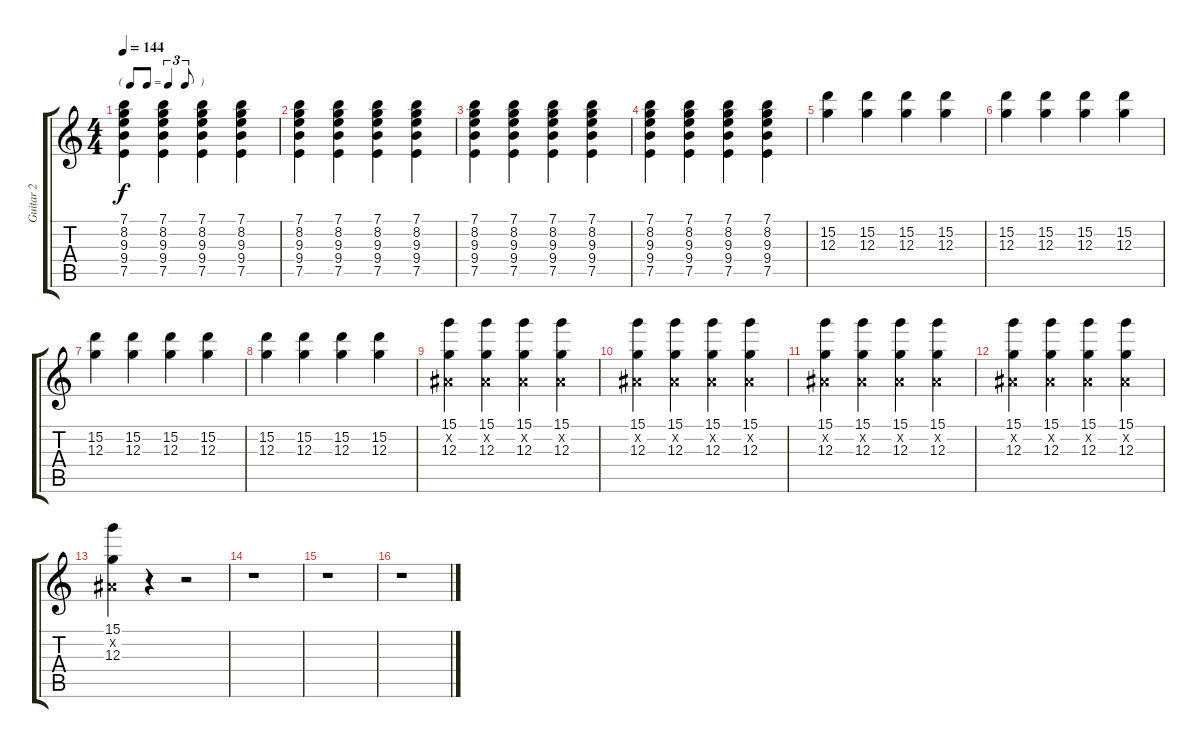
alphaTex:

\track ("Guitar 2" "Guitar 2") {instrument distortionguitar}
\staff {score tabs}
\tuning (E4 B3 G3 D3 A2 E2) {hide}
\ts (4 4)
\tf triplet8th
\tempo 144
\clef g2
\ks c
(7.1 8.2 9.3 9.4 7.5).4{dy f instrument distortionguitar} (7.1 8.2 9.3 9.4 7.5).4 (7.1 8.2 9.3 9.4 7.5).4 (7.1 8.2 9.3 9.4 7.5).4 |
(7.1 8.2 9.3 9.4 7.5).4 (7.1 8.2 9.3 9.4 7.5).4 (7.1 8.2 9.3 9.4 7.5).4 (7.1 8.2 9.3 9.4 7.5).4 |
(7.1 8.2 9.3 9.4 7.5).4 (7.1 8.2 9.3 9.4 7.5).4 (7.1 8.2 9.3 9.4 7.5).4 (7.1 8.2 9.3 9.4 7.5).4 |
(7.1 8.2 9.3 9.4 7.5).4 (7.1 8.2 9.3 9.4 7.5).4 (7.1 8.2 9.3 9.4 7.5).4 (7.1 8.2 9.3 9.4 7.5).4 |
(15.2 12.3).4 (15.2 12.3).4 (15.2 12.3).4 (15.2 12.3).4 |
(15.2 12.3).4 (15.2 12.3).4 (15.2 12.3).4 (15.2 12.3).4 |
(15.2 12.3).4 (15.2 12.3).4 (15.2 12.3).4 (15.2 12.3).4 |
(15.2 12.3).4 (15.2 12.3).4 (15.2 12.3).4 (15.2 12.3).4 |
(15.1 -1.2{x} 12.3).4{volume 10} (15.1 -1.2{x} 12.3).4 (15.1 -1.2{x} 12.3).4 (15.1 -1.2{x} 12.3).4 |
(15.1 -1.2{x} 12.3).4 (15.1 -1.2{x} 12.3).4 (15.1 -1.2{x} 12.3).4 (15.1 -1.2{x} 12.3).4 |
(15.1 -1.2{x} 12.3).4 (15.1 -1.2{x} 12.3).4 (15.1 -1.2{x} 12.3).4 (15.1 -1.2{x} 12.3).4 |
(15.1 -1.2{x} 12.3).4 (15.1 -1.2{x} 12.3).4 (15.1 -1.2{x} 12.3).4 (15.1 -1.2{x} 12.3).4 |
(15.1 -1.2{x} 12.3).4 r.4 r.2 |
r.1 |
r.1 |
r.1
